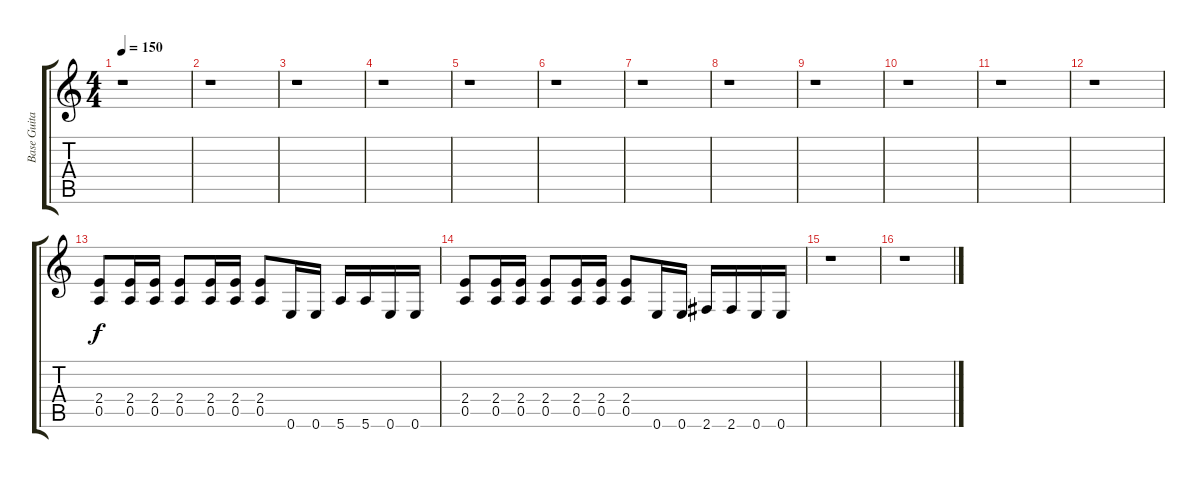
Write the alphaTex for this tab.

\track ("Base Guitar" "Base Guita") {instrument distortionguitar}
\staff {score tabs}
\tuning (E4 B3 G3 D3 A2 E2) {hide}
\ts (4 4)
\tempo 150
\clef g2
\ks c
r.1{dy f instrument distortionguitar} |
r.1 |
r.1 |
r.1 |
r.1 |
r.1 |
r.1 |
r.1 |
r.1 |
r.1 |
r.1 |
r.1 |
(2.4 0.5).8 (2.4 0.5).16 (2.4 0.5).16 (2.4 0.5).8 (2.4 0.5).16 (2.4 0.5).16 (2.4 0.5).8 0.6.16 0.6.16 5.6.16 5.6.16 0.6.16 0.6.16 |
(2.4 0.5).8 (2.4 0.5).16 (2.4 0.5).16 (2.4 0.5).8 (2.4 0.5).16 (2.4 0.5).16 (2.4 0.5).8 0.6.16 0.6.16 2.6.16 2.6.16 0.6.16 0.6.16 |
r.1 |
r.1
